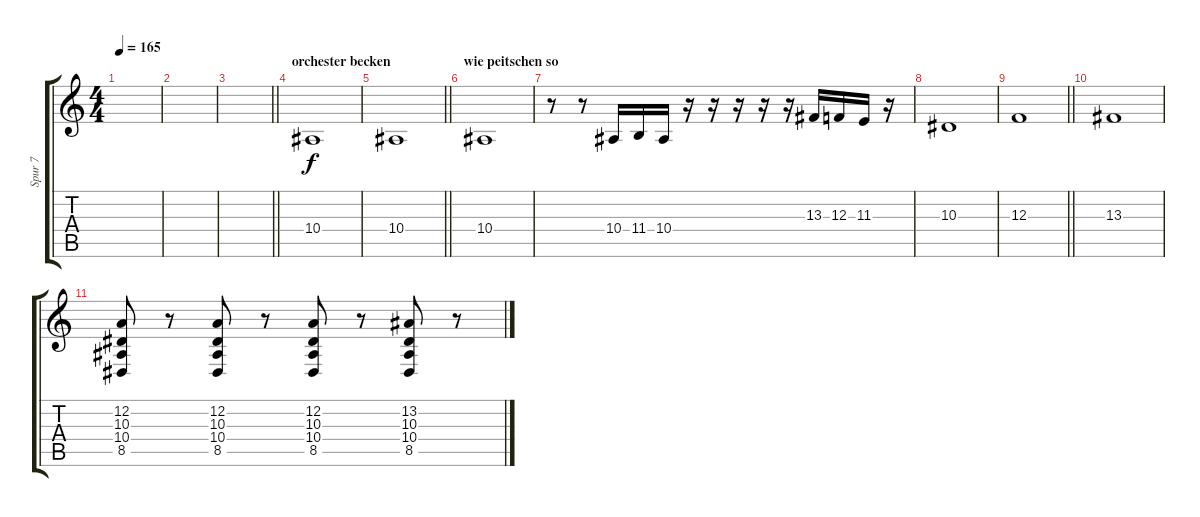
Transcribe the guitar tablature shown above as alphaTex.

\track ("Spur 7" "Spur 7") {instrument choiraahs}
\staff {score tabs}
\tuning (D4 A3 F3 C3 G2 D2) {hide}
\ts (4 4)
\tempo 165
\clef g2
\ks c
|
|
\barLineRight lightlight
|
\section ("" "orchester becken")
10.4.1 |
\barLineRight lightlight
10.4.1 |
\section ("" "wie peitschen so ")
10.4.1 |
r.8 r.8 10.4.16 11.4.16 10.4.16 r.16 r.16 r.16 r.16 r.16 13.3.16 12.3.16 11.3.16 r.16 |
10.3.1{instrument choiraahs} |
\barLineRight lightlight
12.3.1 |
13.3.1 |
(12.2 10.3 10.4 8.5).8 r.8 (12.2 10.3 10.4 8.5).8 r.8 (12.2 10.3 10.4 8.5).8 r.8 (13.2 10.3 10.4 8.5).8 r.8
